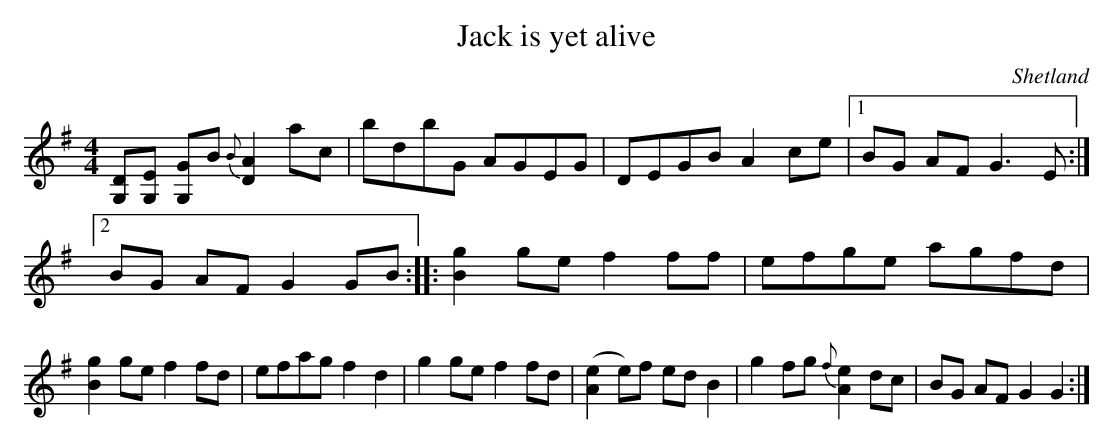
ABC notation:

X:1
T:Jack is yet alive
O:Shetland
M:4/4
K:G
[G,D][G,E] [G,G]B {B}[A2D2] ac | bdbG AGEG | \
DEGB A2 ce |1 BG AF G3E :|2
BG AF G2 GB ::\
[B2g2] ge f2ff | efge agfd |
[B2g2] ge f2fd | efag f2d2 | \
g2ge f2fd | ([A2e2] e)f edB2 | \
g2fg {f}[e2A2] dc | BG AF G2G2 :|
